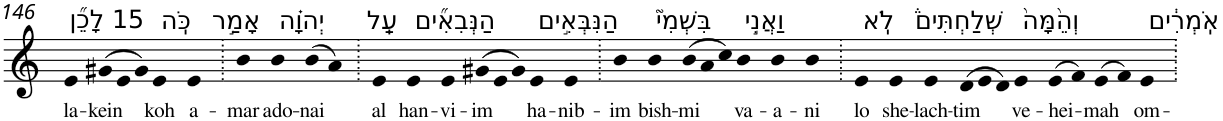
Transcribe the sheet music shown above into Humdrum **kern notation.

**kern	**text
*part1	*part1
*staff1	*staff1
*I"Piano	*
*I'Pno	*
!!LO:PB:g=z
*clefG2	*
*k[]	*
=146	=146
!LO:TX:a:t=15 לָכֵ֞ן	!
!	!LO:LY:b
4e	la-
*Xtuplet	*
!	!LO:LY:b
(>12g#X	-kein
12e	.
12g#)	.
!LO:TX:a:t=כֹּֽה	!
!	!LO:LY:b
4e	koh
!LO:TX:a:t=אָמַ֣ר	!
!	!LO:LY:b
4e	a-
=147.	=147.
!	!LO:LY:b
4b	-mar
!LO:TX:a:t=יְהוָ֗ה	!
!	!LO:LY:b
4b	ado-
!	!LO:LY:b
(>8b	-nai
8a)	.
=148.	=148.
!LO:TX:a:t=עַֽל	!
!	!LO:LY:b
4e	al
!LO:TX:a:t=הַנְּבִאִ֞ים	!
!	!LO:LY:b
4e	han-
!	!LO:LY:b
4e	-vi-
!	!LO:LY:b
(>12g#X	-im
12e	.
12g#)	.
!LO:TX:a:t=הַנִּבְּאִ֣ים	!
!	!LO:LY:b
4e	ha-
!	!LO:LY:b
4e	-nib-
=149.	=149.
!	!LO:LY:b
4b	-im
!LO:TX:a:t=בִּשְׁמִי֮	!
!	!LO:LY:b
4b	bish-
!	!LO:LY:b
(>12b	-mi
12a	.
12cc)	.
!LO:TX:a:t=וַאֲנִ֣י	!
!	!LO:LY:b
4b	va-
!	!LO:LY:b
4b	-a-
!	!LO:LY:b
4b	-ni
=150.	=150.
!LO:TX:a:t=לֹֽא	!
!	!LO:LY:b
4e	lo
!LO:TX:a:t=שְׁלַחְתִּים֒	!
!	!LO:LY:b
4e	she-
!	!LO:LY:b
4e	-lach-
!	!LO:LY:b
(>12d	-tim
12e	.
12d)	.
!LO:TX:a:t=וְהֵ֙מָּה֙	!
!	!LO:LY:b
4e	ve-
!	!LO:LY:b
(>8e	-hei-
8f)	.
!	!LO:LY:b
(>8e	-mah
8f)	.
!LO:TX:a:t=אֹֽמְרִ֔ים	!
!	!LO:LY:b
4e	om-
=.	=.
*-	*-
